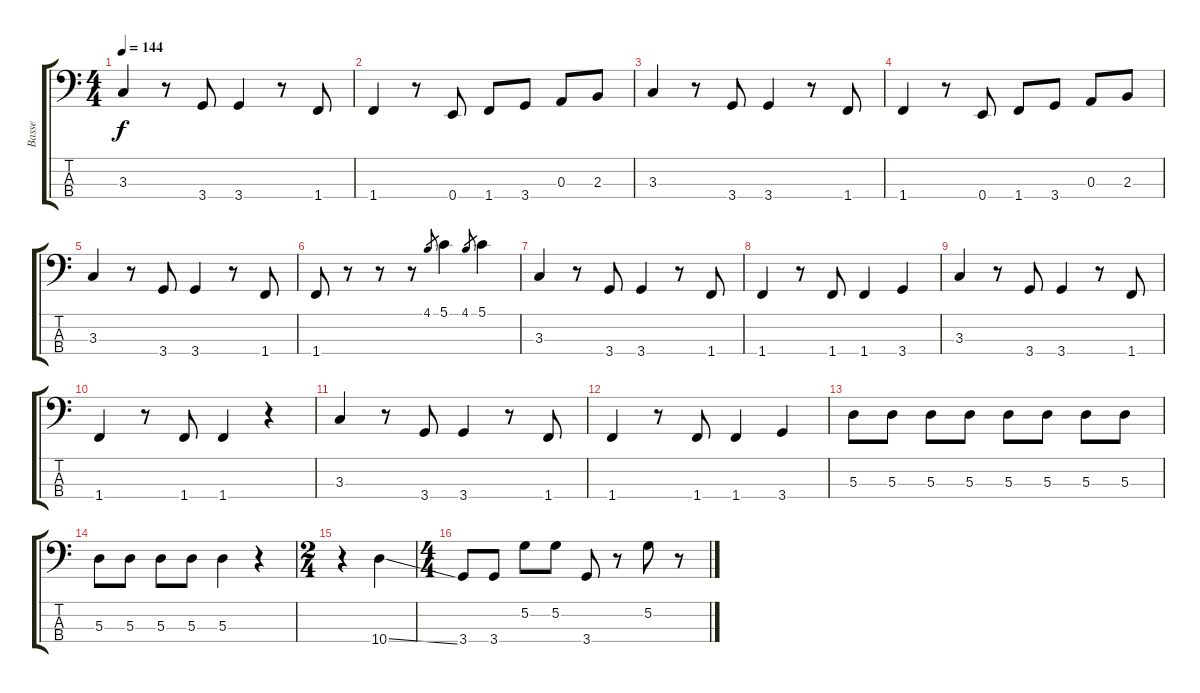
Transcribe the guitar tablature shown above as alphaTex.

\track ("Basse" "Basse") {instrument electricbassfinger}
\staff {score tabs}
\tuning (G2 D2 A1 E1) {hide}
\ts (4 4)
\tempo 144
\clef f4
\ks c
3.3.4{dy f} r.8 3.4.8 3.4.4 r.8 1.4.8 |
1.4.4 r.8 0.4.8 1.4.8 3.4.8 0.3.8 2.3.8 |
3.3.4 r.8 3.4.8 3.4.4 r.8 1.4.8 |
1.4.4 r.8 0.4.8 1.4.8 3.4.8 0.3.8 2.3.8 |
3.3.4 r.8 3.4.8 3.4.4 r.8 1.4.8 |
1.4.8 r.8 r.8 r.8 4.1.8{gr} 5.1.4 4.1.8{gr} 5.1.4 |
3.3.4 r.8 3.4.8 3.4.4 r.8 1.4.8 |
1.4.4 r.8 1.4.8 1.4.4 3.4.4 |
3.3.4 r.8 3.4.8 3.4.4 r.8 1.4.8 |
1.4.4 r.8 1.4.8 1.4.4 r.4 |
3.3.4 r.8 3.4.8 3.4.4 r.8 1.4.8 |
1.4.4 r.8 1.4.8 1.4.4 3.4.4 |
5.3.8 5.3.8 5.3.8 5.3.8 5.3.8 5.3.8 5.3.8 5.3.8 |
5.3.8 5.3.8 5.3.8 5.3.8 5.3.4 r.4 |
\ts (2 4)
r.4 10.4{ss}.4 |
\ts (4 4)
3.4.8 3.4.8 5.2.8 5.2.8 3.4.8 r.8 5.2.8 r.8
